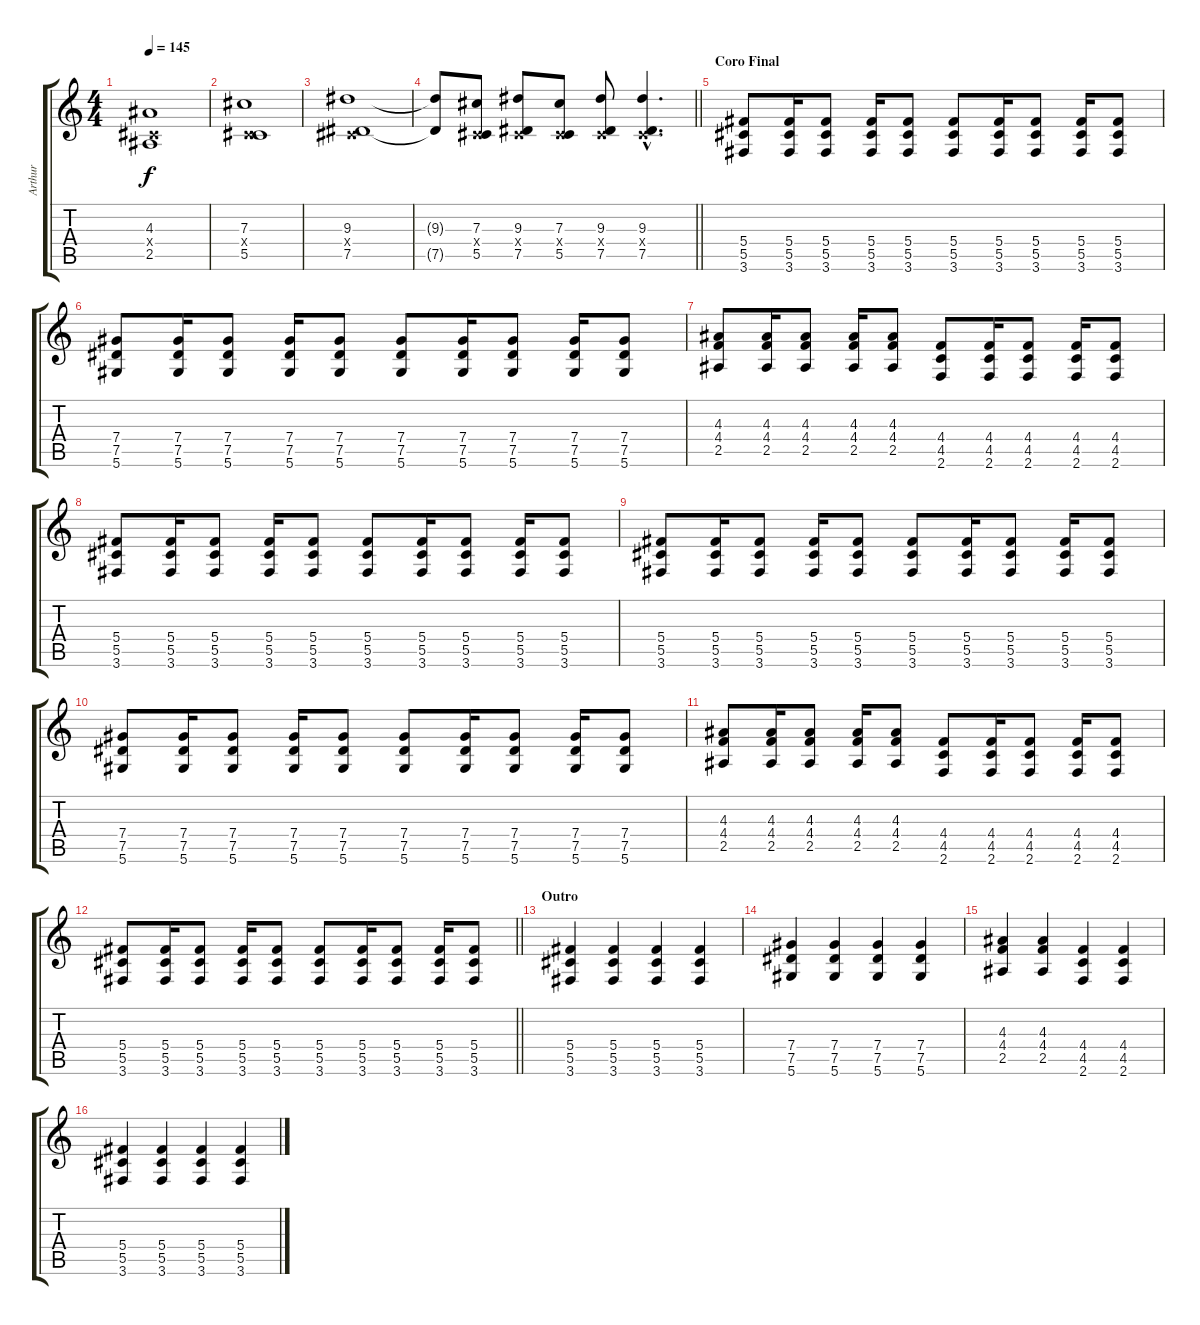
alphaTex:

\track ("Arthur" "Arthur") {instrument distortionguitar}
\staff {score tabs}
\tuning (Eb4 Bb3 Gb3 Db3 Ab2 Eb2) {hide}
\ts (4 4)
\tempo 145
\clef g2
\ks c
(4.3 0.4{x} 2.5).1{dy f} |
(7.3 0.4{x} 5.5).1 |
(9.3 0.4{x} 7.5).1 |
\barLineRight lightlight
(9.3{t} 7.5{t}).8 (7.3 0.4{x} 5.5).8 (9.3 0.4{x} 7.5).8 (7.3 0.4{x} 5.5).8 (9.3 0.4{x} 7.5).8 (9.3{hac} 0.4{hac x} 7.5{hac}).4{d volume 16} |
\section ("" "Coro Final")
(5.4 5.5 3.6).8 (5.4 5.5 3.6).16 (5.4 5.5 3.6).8 (5.4 5.5 3.6).16 (5.4 5.5 3.6).8 (5.4 5.5 3.6).8 (5.4 5.5 3.6).16 (5.4 5.5 3.6).8 (5.4 5.5 3.6).16 (5.4 5.5 3.6).8 |
(7.4 7.5 5.6).8 (7.4 7.5 5.6).16 (7.4 7.5 5.6).8 (7.4 7.5 5.6).16 (7.4 7.5 5.6).8 (7.4 7.5 5.6).8 (7.4 7.5 5.6).16 (7.4 7.5 5.6).8 (7.4 7.5 5.6).16 (7.4 7.5 5.6).8 |
(4.3 4.4 2.5).8 (4.3 4.4 2.5).16 (4.3 4.4 2.5).8 (4.3 4.4 2.5).16 (4.3 4.4 2.5).8 (4.4 4.5 2.6).8 (4.4 4.5 2.6).16 (4.4 4.5 2.6).8 (4.4 4.5 2.6).16 (4.4 4.5 2.6).8 |
(5.4 5.5 3.6).8 (5.4 5.5 3.6).16 (5.4 5.5 3.6).8 (5.4 5.5 3.6).16 (5.4 5.5 3.6).8 (5.4 5.5 3.6).8 (5.4 5.5 3.6).16 (5.4 5.5 3.6).8 (5.4 5.5 3.6).16 (5.4 5.5 3.6).8 |
(5.4 5.5 3.6).8 (5.4 5.5 3.6).16 (5.4 5.5 3.6).8 (5.4 5.5 3.6).16 (5.4 5.5 3.6).8 (5.4 5.5 3.6).8 (5.4 5.5 3.6).16 (5.4 5.5 3.6).8 (5.4 5.5 3.6).16 (5.4 5.5 3.6).8 |
(7.4 7.5 5.6).8 (7.4 7.5 5.6).16 (7.4 7.5 5.6).8 (7.4 7.5 5.6).16 (7.4 7.5 5.6).8 (7.4 7.5 5.6).8 (7.4 7.5 5.6).16 (7.4 7.5 5.6).8 (7.4 7.5 5.6).16 (7.4 7.5 5.6).8 |
(4.3 4.4 2.5).8 (4.3 4.4 2.5).16 (4.3 4.4 2.5).8 (4.3 4.4 2.5).16 (4.3 4.4 2.5).8 (4.4 4.5 2.6).8 (4.4 4.5 2.6).16 (4.4 4.5 2.6).8 (4.4 4.5 2.6).16 (4.4 4.5 2.6).8 |
\barLineRight lightlight
(5.4 5.5 3.6).8 (5.4 5.5 3.6).16 (5.4 5.5 3.6).8 (5.4 5.5 3.6).16 (5.4 5.5 3.6).8 (5.4 5.5 3.6).8 (5.4 5.5 3.6).16 (5.4 5.5 3.6).8 (5.4 5.5 3.6).16 (5.4 5.5 3.6).8 |
\section ("" "Outro")
(5.4 5.5 3.6).4 (5.4 5.5 3.6).4 (5.4 5.5 3.6).4 (5.4 5.5 3.6).4 |
(7.4 7.5 5.6).4 (7.4 7.5 5.6).4 (7.4 7.5 5.6).4 (7.4 7.5 5.6).4 |
(4.3 4.4 2.5).4 (4.3 4.4 2.5).4 (4.4 4.5 2.6).4 (4.4 4.5 2.6).4 |
(5.4 5.5 3.6).4 (5.4 5.5 3.6).4 (5.4 5.5 3.6).4 (5.4 5.5 3.6).4
